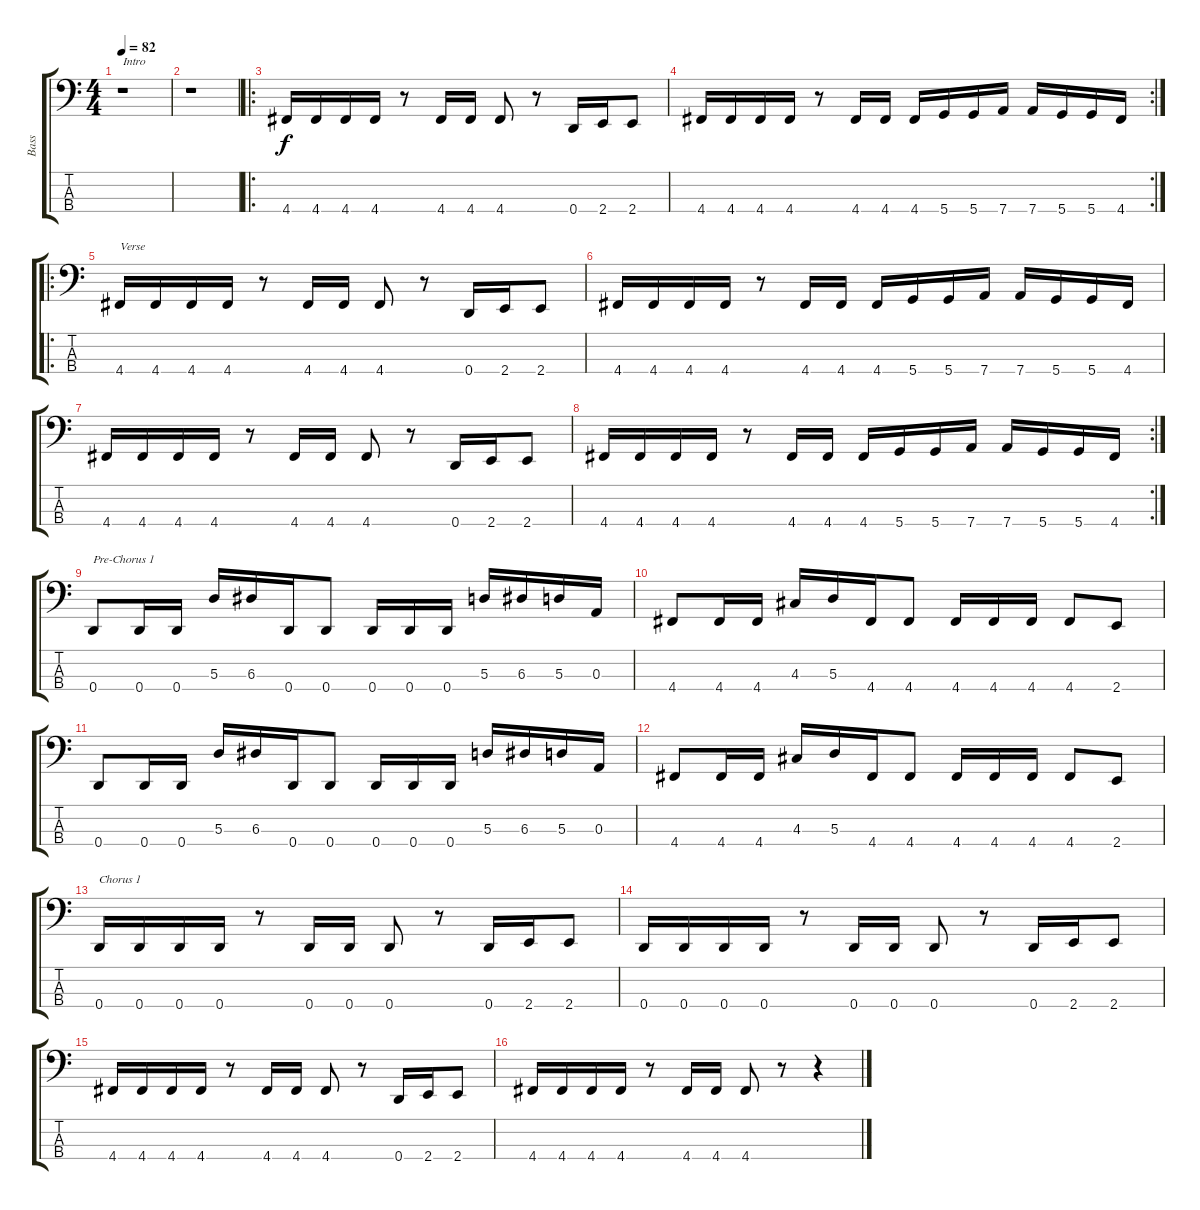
\track ("Bass" "Bass") {instrument electricbasspick}
\staff {score tabs}
\tuning (G2 D2 A1 D1) {hide}
\ts (4 4)
\tempo 82
\clef f4
\ks c
r.1{txt "Intro" dy f instrument electricbasspick} |
r.1 |
\ro
4.4.16 4.4.16 4.4.16 4.4.16 r.8 4.4.16 4.4.16 4.4.8 r.8 0.4.16 2.4.16 2.4.8 |
\rc 2
4.4.16 4.4.16 4.4.16 4.4.16 r.8 4.4.16 4.4.16 4.4.16 5.4.16 5.4.16 7.4.16 7.4.16 5.4.16 5.4.16 4.4.16 |
\ro
4.4.16{txt "Verse"} 4.4.16 4.4.16 4.4.16 r.8 4.4.16 4.4.16 4.4.8 r.8 0.4.16 2.4.16 2.4.8 |
4.4.16 4.4.16 4.4.16 4.4.16 r.8 4.4.16 4.4.16 4.4.16 5.4.16 5.4.16 7.4.16 7.4.16 5.4.16 5.4.16 4.4.16 |
4.4.16 4.4.16 4.4.16 4.4.16 r.8 4.4.16 4.4.16 4.4.8 r.8 0.4.16 2.4.16 2.4.8 |
\rc 2
4.4.16 4.4.16 4.4.16 4.4.16 r.8 4.4.16 4.4.16 4.4.16 5.4.16 5.4.16 7.4.16 7.4.16 5.4.16 5.4.16 4.4.16 |
0.4.8{txt "Pre-Chorus 1"} 0.4.16 0.4.16 5.3.16 6.3.16 0.4.16 0.4.8 0.4.16 0.4.16 0.4.16 5.3.16 6.3.16 5.3.16 0.3.16 |
4.4.8 4.4.16 4.4.16 4.3.16 5.3.16 4.4.16 4.4.8 4.4.16 4.4.16 4.4.16 4.4.8 2.4.8 |
0.4.8 0.4.16 0.4.16 5.3.16 6.3.16 0.4.16 0.4.8 0.4.16 0.4.16 0.4.16 5.3.16 6.3.16 5.3.16 0.3.16 |
4.4.8 4.4.16 4.4.16 4.3.16 5.3.16 4.4.16 4.4.8 4.4.16 4.4.16 4.4.16 4.4.8 2.4.8 |
0.4.16{txt "Chorus 1"} 0.4.16 0.4.16 0.4.16 r.8 0.4.16 0.4.16 0.4.8 r.8 0.4.16 2.4.16 2.4.8 |
0.4.16 0.4.16 0.4.16 0.4.16 r.8 0.4.16 0.4.16 0.4.8 r.8 0.4.16 2.4.16 2.4.8 |
4.4.16 4.4.16 4.4.16 4.4.16 r.8 4.4.16 4.4.16 4.4.8 r.8 0.4.16 2.4.16 2.4.8 |
4.4.16 4.4.16 4.4.16 4.4.16 r.8 4.4.16 4.4.16 4.4.8 r.8 r.4
